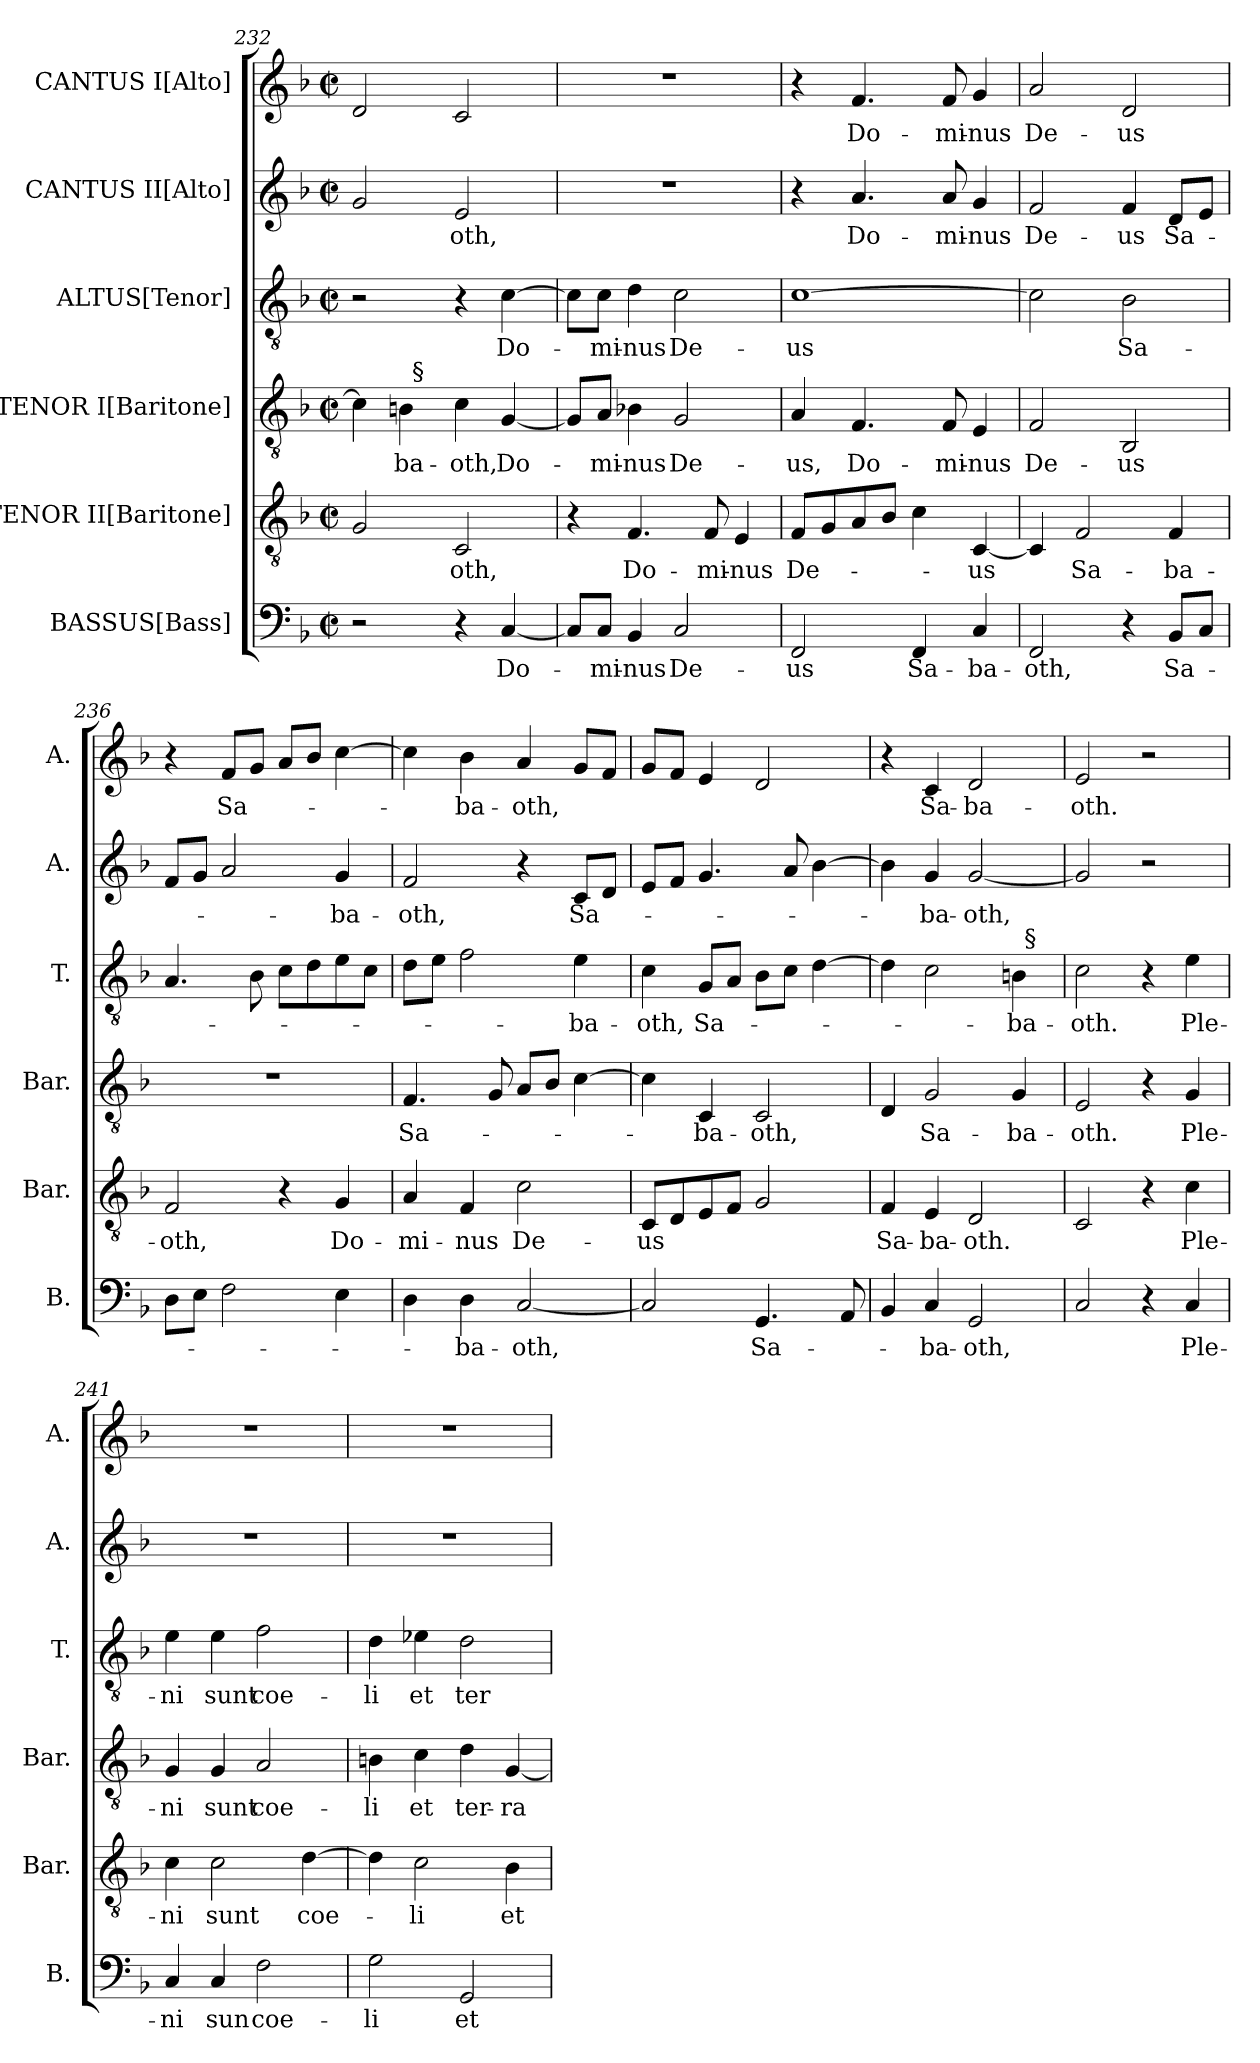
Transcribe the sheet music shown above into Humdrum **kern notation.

**kern	**text	**kern	**text	**kern	**text	**kern	**text	**kern	**text	**kern	**text
*part6	*part6	*part5	*part5	*part4	*part4	*part3	*part3	*part2	*part2	*part1	*part1
*staff6	*staff6	*staff5	*staff5	*staff4	*staff4	*staff3	*staff3	*staff2	*staff2	*staff1	*staff1
*I"BASSUS[Bass]	*	*I"TENOR II[Baritone]	*	*I"TENOR I[Baritone]	*	*I"ALTUS[Tenor]	*	*I"CANTUS II[Alto]	*	*I"CANTUS I[Alto]	*
*I'B.	*	*I'Bar.	*	*I'Bar.	*	*I'T.	*	*I'A.	*	*I'A.	*
*clefF4	*	*clefGv2	*	*clefGv2	*	*clefGv2	*	*clefG2	*	*clefG2	*
*	*	*ITrd7c12	*	*ITrd7c12	*	*ITrd7c12	*	*	*	*	*
*k[b-]	*	*k[b-]	*	*k[b-]	*	*k[b-]	*	*k[b-]	*	*k[b-]	*
*F:	*	*F:	*	*F:	*	*F:	*	*F:	*	*F:	*
*M2/2	*	*M2/2	*	*M2/2	*	*M2/2	*	*M2/2	*	*M2/2	*
*met(c|)	*	*met(c|)	*	*met(c|)	*	*met(c|)	*	*met(c|)	*	*met(c|)	*
=232	=232	=232	=232	=232	=232	=232	=232	=232	=232	=232	=232
*	*	*	*	*^	*	*	*	*	*	*	*
2r	.	2GG/	.	4C\]	4ryy	.	2r	.	2g/	.	2d/	.
!	!	!	!	!	!	!LO:LY:b	!	!	!	!	!	!
.	.	.	.	4BB\	32ryy	-ba-	.	.	.	.	.	.
!	!	!	!	!	!LO:TX:a:t=§	!	!	!	!	!	!	!
.	.	.	.	.	2ryy	.	.	.	.	.	.	.
!	!	!	!LO:LY:b	!	!	!LO:LY:b	!	!	!	!LO:LY:b	!	!
4r	.	2CC/	-oth,	4C\	.	-oth,	4r	.	2e/	-oth,	2c/	.
!	!LO:LY:b	!	!	!	!	!LO:LY:b	!	!LO:LY:b	!	!	!	!
[<4C/	Do-	.	.	[<4GG/	.	Do-	[>4C\	Do-	.	.	.	.
.	.	.	.	.	8..ryy	.	.	.	.	.	.	.
*	*	*	*	*v	*v	*	*	*	*	*	*	*
=233	=233	=233	=233	=233	=233	=233	=233	=233	=233	=233	=233
8C/L]	.	4r	.	8GG/L]	.	8C\L]	.	1r	.	1r	.
!	!LO:LY:b	!	!	!	!LO:LY:b	!	!LO:LY:b	!	!	!	!
8C/J	-mi-	.	.	8AA/J	-mi-	8C\J	-mi-	.	.	.	.
!	!LO:LY:b	!	!LO:LY:b	!	!LO:LY:b	!	!LO:LY:b	!	!	!	!
4BB-/	-nus	4.FF/	Do-	4BB-X\	-nus	4D\	-nus	.	.	.	.
!	!LO:LY:b	!	!	!	!LO:LY:b	!	!LO:LY:b	!	!	!	!
2C/	De-	.	.	2GG/	De-	2C\	De-	.	.	.	.
!	!	!	!LO:LY:b	!	!	!	!	!	!	!	!
.	.	8FF/	-mi-	.	.	.	.	.	.	.	.
!	!	!	!LO:LY:b	!	!	!	!	!	!	!	!
.	.	4EE/	-nus	.	.	.	.	.	.	.	.
=234	=234	=234	=234	=234	=234	=234	=234	=234	=234	=234	=234
!	!LO:LY:b	!	!LO:LY:b	!	!LO:LY:b	!	!LO:LY:b	!	!	!	!
2FF/	-us	8FF/L	De-	4AA/	-us,	[>1C	-us	4r	.	4r	.
.	.	8GG/	.	.	.	.	.	.	.	.	.
!	!	!	!	!	!LO:LY:b	!	!	!	!LO:LY:b	!	!LO:LY:b
.	.	8AA/	.	4.FF/	Do-	.	.	4.a/	Do-	4.f/	Do-
.	.	8BB-/J	.	.	.	.	.	.	.	.	.
!	!LO:LY:b	!	!	!	!	!	!	!	!	!	!
4FF/	Sa-	4C\	.	.	.	.	.	.	.	.	.
!	!	!	!	!	!LO:LY:b	!	!	!	!LO:LY:b	!	!LO:LY:b
.	.	.	.	8FF/	-mi-	.	.	8a/	-mi-	8f/	-mi-
!	!LO:LY:b	!	!LO:LY:b	!	!LO:LY:b	!	!	!	!LO:LY:b	!	!LO:LY:b
4C/	-ba-	[<4CC/	-us	4EE/	-nus	.	.	4g/	-nus	4g/	-nus
=235	=235	=235	=235	=235	=235	=235	=235	=235	=235	=235	=235
!	!LO:LY:b	!	!	!	!LO:LY:b	!	!	!	!LO:LY:b	!	!LO:LY:b
2FF/	-oth,	4CC/]	.	2FF/	De-	2C\]	.	2f/	De-	2a/	De-
!	!	!	!LO:LY:b	!	!	!	!	!	!	!	!
.	.	2FF/	Sa-	.	.	.	.	.	.	.	.
!	!	!	!	!	!LO:LY:b	!	!LO:LY:b	!	!LO:LY:b	!	!LO:LY:b
4r	.	.	.	2BBB-/	-us	2BB-\	Sa-	4f/	-us	2d/	-us
!	!LO:LY:b	!	!LO:LY:b	!	!	!	!	!	!LO:LY:b	!	!
8BB-/L	Sa-	4FF/	-ba-	.	.	.	.	8d/L	Sa-	.	.
8C/J	.	.	.	.	.	.	.	8e/J	.	.	.
=236	=236	=236	=236	=236	=236	=236	=236	=236	=236	=236	=236
!	!	!	!LO:LY:b	!	!	!	!	!	!	!	!
8D\L	.	2FF/	-oth,	1r	.	4.AA/	.	8f/L	.	4r	.
8E\J	.	.	.	.	.	.	.	8g/J	.	.	.
!	!	!	!	!	!	!	!	!	!	!	!LO:LY:b
2F\	.	.	.	.	.	.	.	2a/	.	8f/L	Sa-
.	.	.	.	.	.	8BB-\	.	.	.	8g/J	.
.	.	4r	.	.	.	8C\L	.	.	.	8a/L	.
.	.	.	.	.	.	8D\	.	.	.	8b-/J	.
!	!	!	!LO:LY:b	!	!	!	!	!	!LO:LY:b	!	!
4E\	.	4GG/	Do-	.	.	8E\	.	4g/	-ba-	[>4cc\	.
.	.	.	.	.	.	8C\J	.	.	.	.	.
!!LO:LB:g=z
=237	=237	=237	=237	=237	=237	=237	=237	=237	=237	=237	=237
!	!	!	!LO:LY:b	!	!LO:LY:b	!	!	!	!LO:LY:b	!	!
4D\	.	4AA/	-mi-	4.FF/	Sa-	8D\L	.	2f/	-oth,	4cc\]	.
.	.	.	.	.	.	8E\J	.	.	.	.	.
!	!LO:LY:b	!	!LO:LY:b	!	!	!	!	!	!	!	!LO:LY:b
4D\	-ba-	4FF/	-nus	.	.	2F\	.	.	.	4b-\	-ba-
.	.	.	.	8GG/	.	.	.	.	.	.	.
!	!LO:LY:b	!	!LO:LY:b	!	!	!	!	!	!	!	!LO:LY:b
[<2C/	-oth,	2C\	De-	8AA/L	.	.	.	4r	.	4a/	-oth,
.	.	.	.	8BB-/J	.	.	.	.	.	.	.
!	!	!	!	!	!	!	!LO:LY:b	!	!LO:LY:b	!	!
.	.	.	.	[>4C\	.	4E\	-ba-	8c/L	Sa-	8g/L	.
.	.	.	.	.	.	.	.	8d/J	.	8f/J	.
=238	=238	=238	=238	=238	=238	=238	=238	=238	=238	=238	=238
!	!	!	!LO:LY:b	!	!	!	!LO:LY:b	!	!	!	!
2C/]	.	8CC/L	-us	4C\]	.	4C\	-oth,	8e/L	.	8g/L	.
.	.	8DD/	.	.	.	.	.	8f/J	.	8f/J	.
!	!	!	!	!	!LO:LY:b	!	!LO:LY:b	!	!	!	!
.	.	8EE/	.	4CC/	-ba-	8GG/L	Sa-	4.g/	.	4e/	.
.	.	8FF/J	.	.	.	8AA/J	.	.	.	.	.
!	!LO:LY:b	!	!	!	!LO:LY:b	!	!	!	!	!	!
4.GG/	Sa-	2GG/	.	2CC/	-oth,	8BB-\L	.	.	.	2d/	.
.	.	.	.	.	.	8C\J	.	8a/	.	.	.
.	.	.	.	.	.	[>4D\	.	[>4b-\	.	.	.
8AA/	.	.	.	.	.	.	.	.	.	.	.
=239	=239	=239	=239	=239	=239	=239	=239	=239	=239	=239	=239
!	!	!	!LO:LY:b	!	!	!	!	!	!	!	!
*	*	*	*	*	*	*^	*	*	*	*	*
4BB-/	.	4FF/	Sa-	4DD/	.	4D\]	2ryy	.	4b-\]	.	4r	.
!	!LO:LY:b	!	!LO:LY:b	!	!LO:LY:b	!	!	!	!	!LO:LY:b	!	!LO:LY:b
4C/	-ba-	4EE/	-ba-	2GG/	Sa-	2C\	.	.	4g/	-ba-	4c/	Sa-
!	!LO:LY:b	!	!LO:LY:b	!	!	!	!	!	!	!LO:LY:b	!	!LO:LY:b
2GG/	-oth,	2DD/	-oth.	.	.	.	4ryy	.	[<2g/	-oth,	2d/	-ba-
!	!	!	!	!	!LO:LY:b	!	!	!LO:LY:b	!	!	!	!
.	.	.	.	4GG/	-ba-	4BB\	32ryy	-ba-	.	.	.	.
!	!	!	!	!	!	!	!LO:TX:a:t=§	!	!	!	!	!
.	.	.	.	.	.	.	8..ryy	.	.	.	.	.
=240	=240	=240	=240	=240	=240	=240	=240	=240	=240	=240	=240	=240
!	!	!	!	!	!LO:LY:b	!	!	!LO:LY:b	!	!	!	!LO:LY:b
*	*	*	*	*	*	*v	*v	*	*	*	*	*
2C/	.	2CC/	.	2EE/	-oth.	2C\	-oth.	2g/]	.	2e/	-oth.
4r	.	4r	.	4r	.	4r	.	2r	.	2r	.
!	!LO:LY:b	!	!LO:LY:b	!	!LO:LY:b	!	!LO:LY:b	!	!	!	!
4C/	Ple-	4C\	Ple-	4GG/	Ple-	4E\	Ple-	.	.	.	.
=241	=241	=241	=241	=241	=241	=241	=241	=241	=241	=241	=241
!	!LO:LY:b	!	!LO:LY:b	!	!LO:LY:b	!	!LO:LY:b	!	!	!	!
4C/	-ni	4C\	-ni	4GG/	-ni	4E\	-ni	1r	.	1r	.
!	!LO:LY:b	!	!LO:LY:b	!	!LO:LY:b	!	!LO:LY:b	!	!	!	!
4C/	sun	2C\	sunt	4GG/	sunt	4E\	sunt	.	.	.	.
!	!LO:LY:b	!	!	!	!LO:LY:b	!	!LO:LY:b	!	!	!	!
2F\	coe-	.	.	2AA/	coe-	2F\	coe-	.	.	.	.
!	!	!	!LO:LY:b	!	!	!	!	!	!	!	!
.	.	[>4D\	coe-	.	.	.	.	.	.	.	.
=242	=242	=242	=242	=242	=242	=242	=242	=242	=242	=242	=242
!	!LO:LY:b	!	!	!	!LO:LY:b	!	!LO:LY:b	!	!	!	!
2G\	-li	4D\]	.	4BBn\	-li	4D\	-li	1r	.	1r	.
!	!	!	!LO:LY:b	!	!LO:LY:b	!	!LO:LY:b	!	!	!	!
.	.	2C\	-li	4C\	et	4E-X\	et	.	.	.	.
!	!LO:LY:b	!	!	!	!LO:LY:b	!	!LO:LY:b	!	!	!	!
2GG/	et	.	.	4D\	ter-	2D\	ter-	.	.	.	.
!	!	!	!LO:LY:b	!	!LO:LY:b	!	!	!	!	!	!
.	.	4BB-\	et	[<4GG/	-ra	.	.	.	.	.	.
=	=	=	=	=	=	=	=	=	=	=	=
*-	*-	*-	*-	*-	*-	*-	*-	*-	*-	*-	*-
